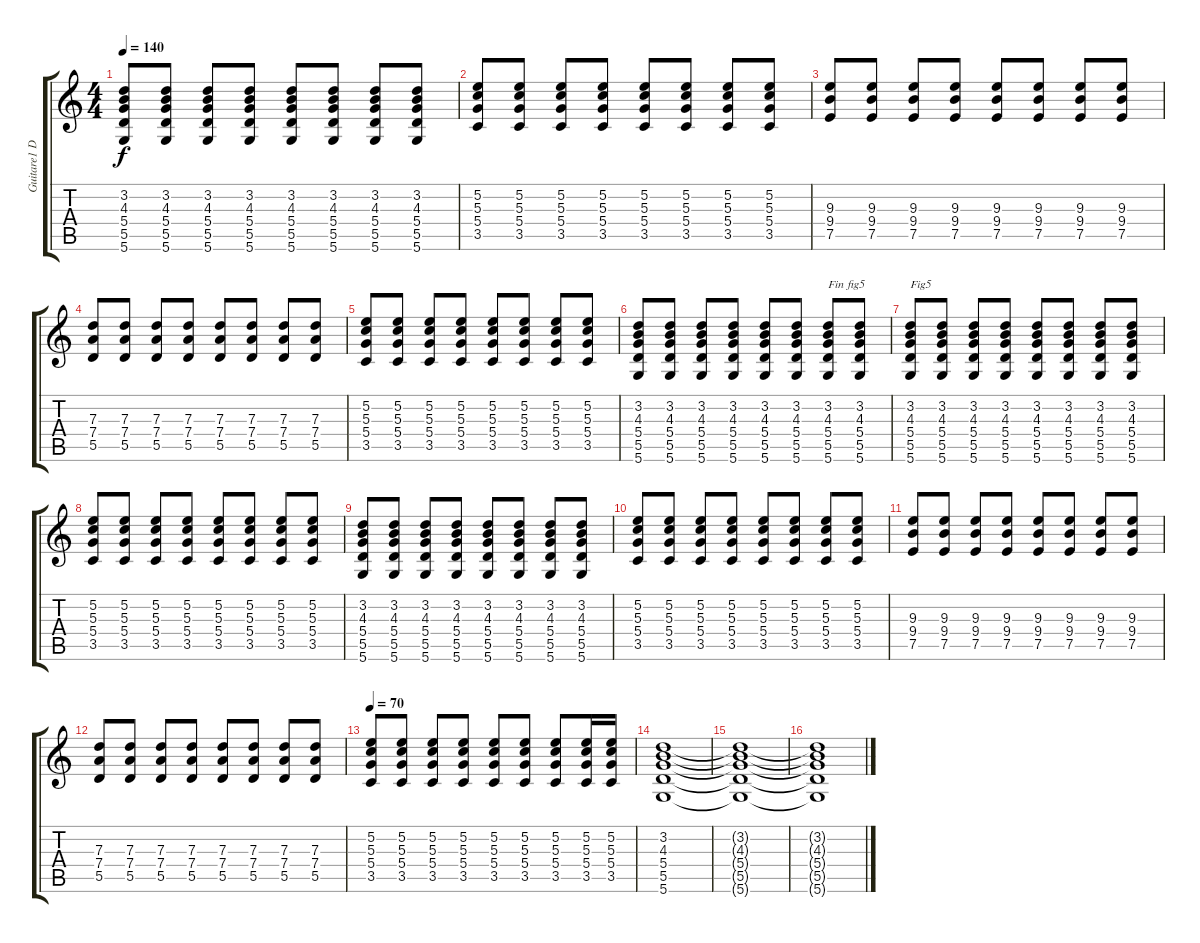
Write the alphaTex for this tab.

\track ("Guitare1 Dr-D" "Guitare1 D") {instrument overdrivenguitar}
\staff {score tabs}
\tuning (E4 B3 G3 D3 A2 D2) {hide}
\ts (4 4)
\tempo 140
\clef g2
\ks c
(3.2 4.3 5.4 5.5 5.6).8{dy f} (3.2 4.3 5.4 5.5 5.6).8 (3.2 4.3 5.4 5.5 5.6).8 (3.2 4.3 5.4 5.5 5.6).8 (3.2 4.3 5.4 5.5 5.6).8 (3.2 4.3 5.4 5.5 5.6).8 (3.2 4.3 5.4 5.5 5.6).8 (3.2 4.3 5.4 5.5 5.6).8 |
(5.2 5.3 5.4 3.5).8 (5.2 5.3 5.4 3.5).8 (5.2 5.3 5.4 3.5).8 (5.2 5.3 5.4 3.5).8 (5.2 5.3 5.4 3.5).8 (5.2 5.3 5.4 3.5).8 (5.2 5.3 5.4 3.5).8 (5.2 5.3 5.4 3.5).8 |
(9.3 9.4 7.5).8 (9.3 9.4 7.5).8 (9.3 9.4 7.5).8 (9.3 9.4 7.5).8 (9.3 9.4 7.5).8 (9.3 9.4 7.5).8 (9.3 9.4 7.5).8 (9.3 9.4 7.5).8 |
(7.3 7.4 5.5).8 (7.3 7.4 5.5).8 (7.3 7.4 5.5).8 (7.3 7.4 5.5).8 (7.3 7.4 5.5).8 (7.3 7.4 5.5).8 (7.3 7.4 5.5).8 (7.3 7.4 5.5).8 |
(5.2 5.3 5.4 3.5).8 (5.2 5.3 5.4 3.5).8 (5.2 5.3 5.4 3.5).8 (5.2 5.3 5.4 3.5).8 (5.2 5.3 5.4 3.5).8 (5.2 5.3 5.4 3.5).8 (5.2 5.3 5.4 3.5).8 (5.2 5.3 5.4 3.5).8 |
(3.2 4.3 5.4 5.5 5.6).8 (3.2 4.3 5.4 5.5 5.6).8 (3.2 4.3 5.4 5.5 5.6).8 (3.2 4.3 5.4 5.5 5.6).8 (3.2 4.3 5.4 5.5 5.6).8 (3.2 4.3 5.4 5.5 5.6).8 (3.2 4.3 5.4 5.5 5.6).8{txt "Fin fig5"} (3.2 4.3 5.4 5.5 5.6).8 |
(3.2 4.3 5.4 5.5 5.6).8{txt "Fig5 "} (3.2 4.3 5.4 5.5 5.6).8 (3.2 4.3 5.4 5.5 5.6).8 (3.2 4.3 5.4 5.5 5.6).8 (3.2 4.3 5.4 5.5 5.6).8 (3.2 4.3 5.4 5.5 5.6).8 (3.2 4.3 5.4 5.5 5.6).8 (3.2 4.3 5.4 5.5 5.6).8 |
(5.2 5.3 5.4 3.5).8 (5.2 5.3 5.4 3.5).8 (5.2 5.3 5.4 3.5).8 (5.2 5.3 5.4 3.5).8 (5.2 5.3 5.4 3.5).8 (5.2 5.3 5.4 3.5).8 (5.2 5.3 5.4 3.5).8 (5.2 5.3 5.4 3.5).8 |
(3.2 4.3 5.4 5.5 5.6).8 (3.2 4.3 5.4 5.5 5.6).8 (3.2 4.3 5.4 5.5 5.6).8 (3.2 4.3 5.4 5.5 5.6).8 (3.2 4.3 5.4 5.5 5.6).8 (3.2 4.3 5.4 5.5 5.6).8 (3.2 4.3 5.4 5.5 5.6).8 (3.2 4.3 5.4 5.5 5.6).8 |
(5.2 5.3 5.4 3.5).8 (5.2 5.3 5.4 3.5).8 (5.2 5.3 5.4 3.5).8 (5.2 5.3 5.4 3.5).8 (5.2 5.3 5.4 3.5).8 (5.2 5.3 5.4 3.5).8 (5.2 5.3 5.4 3.5).8 (5.2 5.3 5.4 3.5).8 |
(9.3 9.4 7.5).8 (9.3 9.4 7.5).8 (9.3 9.4 7.5).8 (9.3 9.4 7.5).8 (9.3 9.4 7.5).8 (9.3 9.4 7.5).8 (9.3 9.4 7.5).8 (9.3 9.4 7.5).8 |
(7.3 7.4 5.5).8 (7.3 7.4 5.5).8 (7.3 7.4 5.5).8 (7.3 7.4 5.5).8 (7.3 7.4 5.5).8 (7.3 7.4 5.5).8 (7.3 7.4 5.5).8 (7.3 7.4 5.5).8 |
\tempo 70
(5.2 5.3 5.4 3.5).8 (5.2 5.3 5.4 3.5).8 (5.2 5.3 5.4 3.5).8 (5.2 5.3 5.4 3.5).8 (5.2 5.3 5.4 3.5).8 (5.2 5.3 5.4 3.5).8 (5.2 5.3 5.4 3.5).8 (5.2 5.3 5.4 3.5).16 (5.2 5.3 5.4 3.5).16 |
(3.2 4.3 5.4 5.5 5.6).1 |
(3.2{t} 4.3{t} 5.4{t} 5.5{t} 5.6{t}).1{volume 0} |
(3.2{t} 4.3{t} 5.4{t} 5.5{t} 5.6{t}).1
